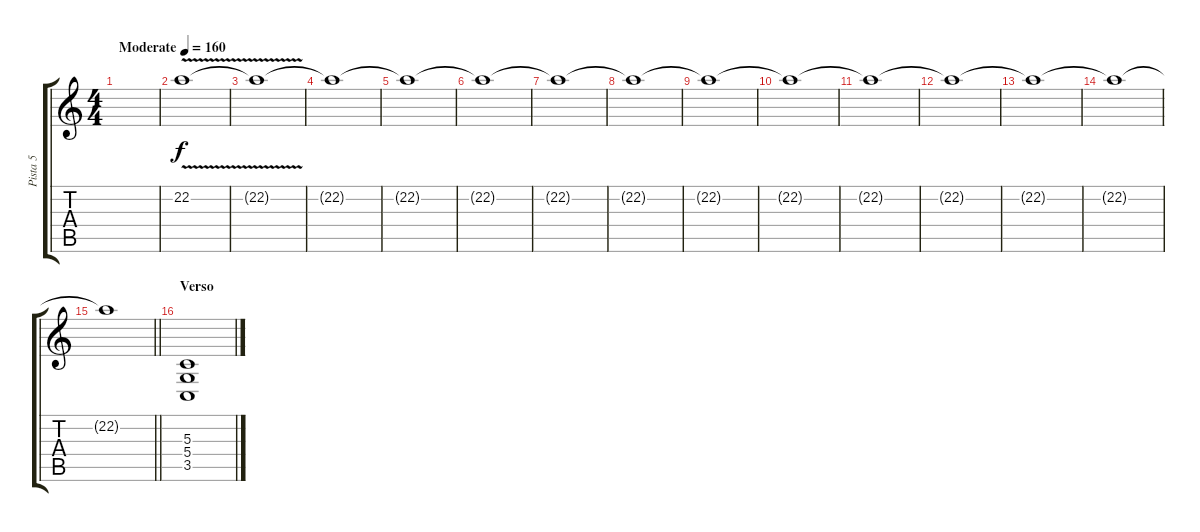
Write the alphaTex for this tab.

\track ("Pista 5" "Pista 5") {instrument fx7echoes}
\staff {score tabs}
\tuning (E4 B3 G3 D3 A2 E2) {hide}
\ts (4 4)
\tempo (160 "Moderate")
\clef g2
\ks c
|
22.2{v}.1 |
22.2{t}.1 |
22.2{t}.1 |
22.2{t}.1 |
22.2{t}.1 |
22.2{t}.1 |
22.2{t}.1 |
22.2{t}.1 |
22.2{t}.1 |
22.2{t}.1 |
22.2{t}.1 |
22.2{t}.1 |
22.2{t}.1 |
\barLineRight lightlight
22.2{t}.1 |
\section ("" "Verso")
(5.3 5.4 3.5).1
